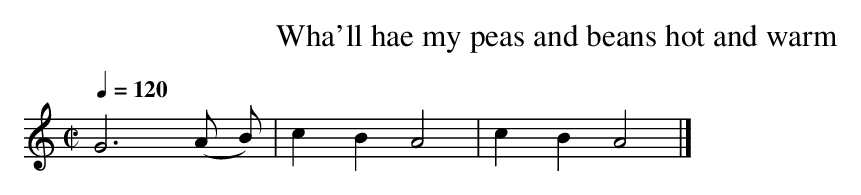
X:1
T:Wha'll hae my peas and beans hot and warm
M:C|
L:1/4
Q:1/4=120
K:C
G3 (A/ B/)|c B A2|c B A2|]
